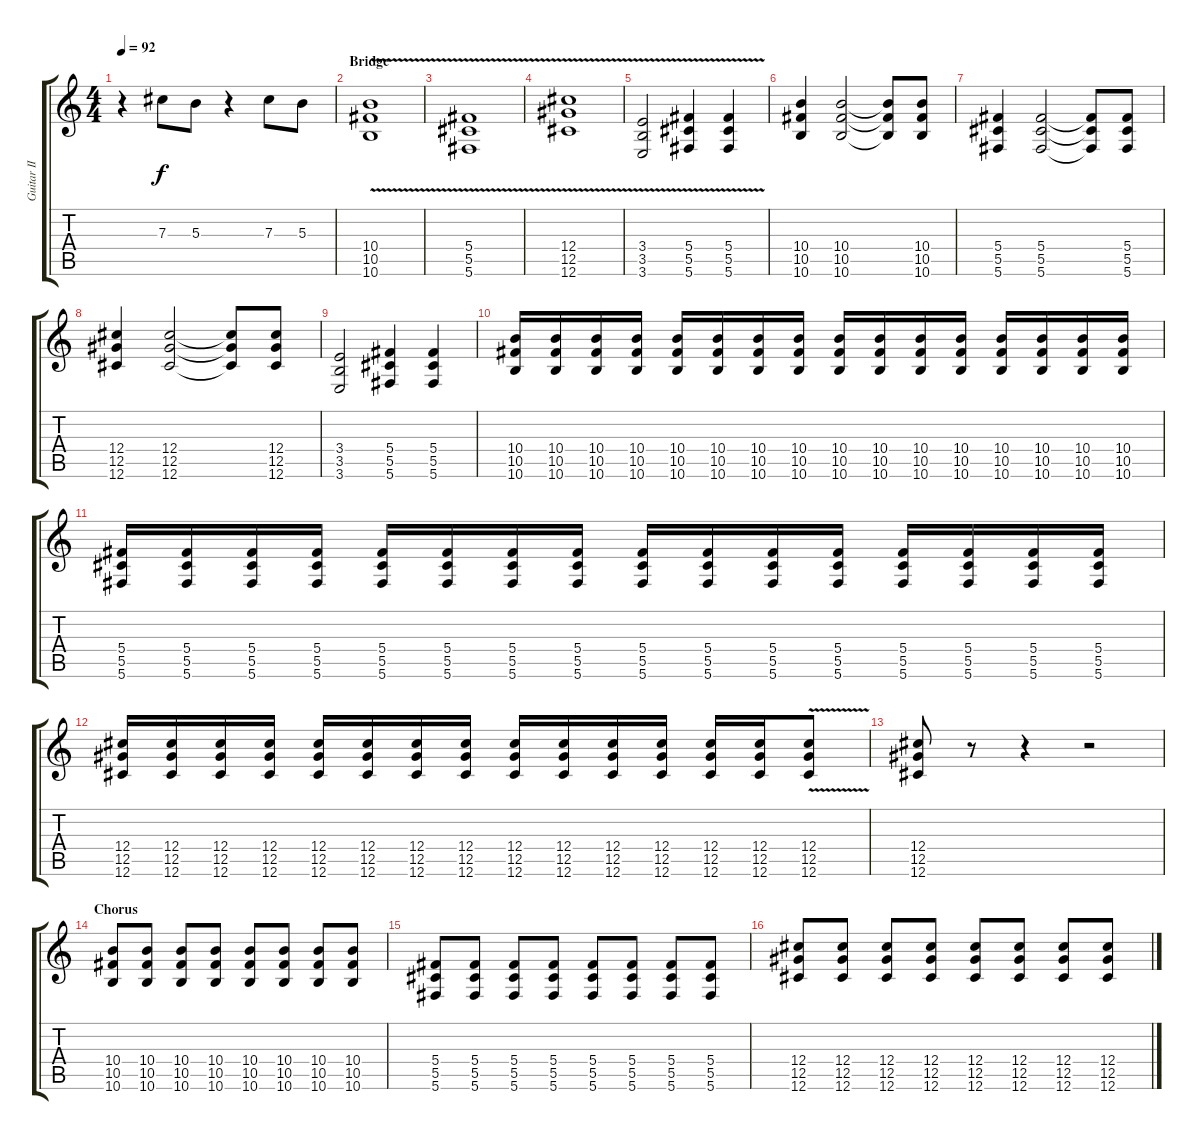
\track ("Guitar II" "Guitar II") {instrument distortionguitar}
\staff {score tabs}
\tuning (Eb4 Bb3 Gb3 Db3 Ab2 Db2) {hide}
\ts (4 4)
\tempo 92
\clef g2
\ks c
r.4{dy f} 7.3.8 5.3.8 r.4 7.3.8 5.3.8 |
\section ("" "Bridge")
(10.4{v} 10.5{v} 10.6{v}).1{instrument overdrivenguitar} |
(5.4{v} 5.5{v} 5.6{v}).1 |
(12.4{v} 12.5{v} 12.6{v}).1 |
(3.4{v} 3.5{v} 3.6{v}).2 (5.4{v} 5.5{v} 5.6{v}).4 (5.4{v} 5.5{v} 5.6{v}).4 |
(10.4 10.5 10.6).4{instrument electricguitarclean} (10.4 10.5 10.6).2 (10.4{t} 10.5{t} 10.6{t}).8 (10.4 10.5 10.6).8 |
(5.4 5.5 5.6).4 (5.4 5.5 5.6).2 (5.4{t} 5.5{t} 5.6{t}).8 (5.4 5.5 5.6).8 |
(12.4 12.5 12.6).4 (12.4 12.5 12.6).2 (12.4{t} 12.5{t} 12.6{t}).8 (12.4 12.5 12.6).8 |
(3.4 3.5 3.6).2 (5.4 5.5 5.6).4 (5.4 5.5 5.6).4 |
(10.4 10.5 10.6).16 (10.4 10.5 10.6).16 (10.4 10.5 10.6).16 (10.4 10.5 10.6).16 (10.4 10.5 10.6).16 (10.4 10.5 10.6).16 (10.4 10.5 10.6).16 (10.4 10.5 10.6).16 (10.4 10.5 10.6).16 (10.4 10.5 10.6).16 (10.4 10.5 10.6).16 (10.4 10.5 10.6).16 (10.4 10.5 10.6).16 (10.4 10.5 10.6).16 (10.4 10.5 10.6).16 (10.4 10.5 10.6).16 |
(5.4 5.5 5.6).16 (5.4 5.5 5.6).16 (5.4 5.5 5.6).16 (5.4 5.5 5.6).16 (5.4 5.5 5.6).16 (5.4 5.5 5.6).16 (5.4 5.5 5.6).16 (5.4 5.5 5.6).16 (5.4 5.5 5.6).16 (5.4 5.5 5.6).16 (5.4 5.5 5.6).16 (5.4 5.5 5.6).16 (5.4 5.5 5.6).16 (5.4 5.5 5.6).16 (5.4 5.5 5.6).16 (5.4 5.5 5.6).16 |
(12.4 12.5 12.6).16 (12.4 12.5 12.6).16 (12.4 12.5 12.6).16 (12.4 12.5 12.6).16 (12.4 12.5 12.6).16 (12.4 12.5 12.6).16 (12.4 12.5 12.6).16 (12.4 12.5 12.6).16 (12.4 12.5 12.6).16 (12.4 12.5 12.6).16 (12.4 12.5 12.6).16 (12.4 12.5 12.6).16 (12.4 12.5 12.6).16 (12.4 12.5 12.6).16 (12.4{v} 12.5{v} 12.6{v}).8{instrument overdrivenguitar} |
(12.4 12.5 12.6).8 r.8 r.4 r.2 |
\section ("" "Chorus")
(10.4 10.5 10.6).8{instrument distortionguitar} (10.4 10.5 10.6).8 (10.4 10.5 10.6).8 (10.4 10.5 10.6).8 (10.4 10.5 10.6).8 (10.4 10.5 10.6).8 (10.4 10.5 10.6).8 (10.4 10.5 10.6).8 |
(5.4 5.5 5.6).8 (5.4 5.5 5.6).8 (5.4 5.5 5.6).8 (5.4 5.5 5.6).8 (5.4 5.5 5.6).8 (5.4 5.5 5.6).8 (5.4 5.5 5.6).8 (5.4 5.5 5.6).8 |
(12.4 12.5 12.6).8 (12.4 12.5 12.6).8 (12.4 12.5 12.6).8 (12.4 12.5 12.6).8 (12.4 12.5 12.6).8 (12.4 12.5 12.6).8 (12.4 12.5 12.6).8 (12.4 12.5 12.6).8
